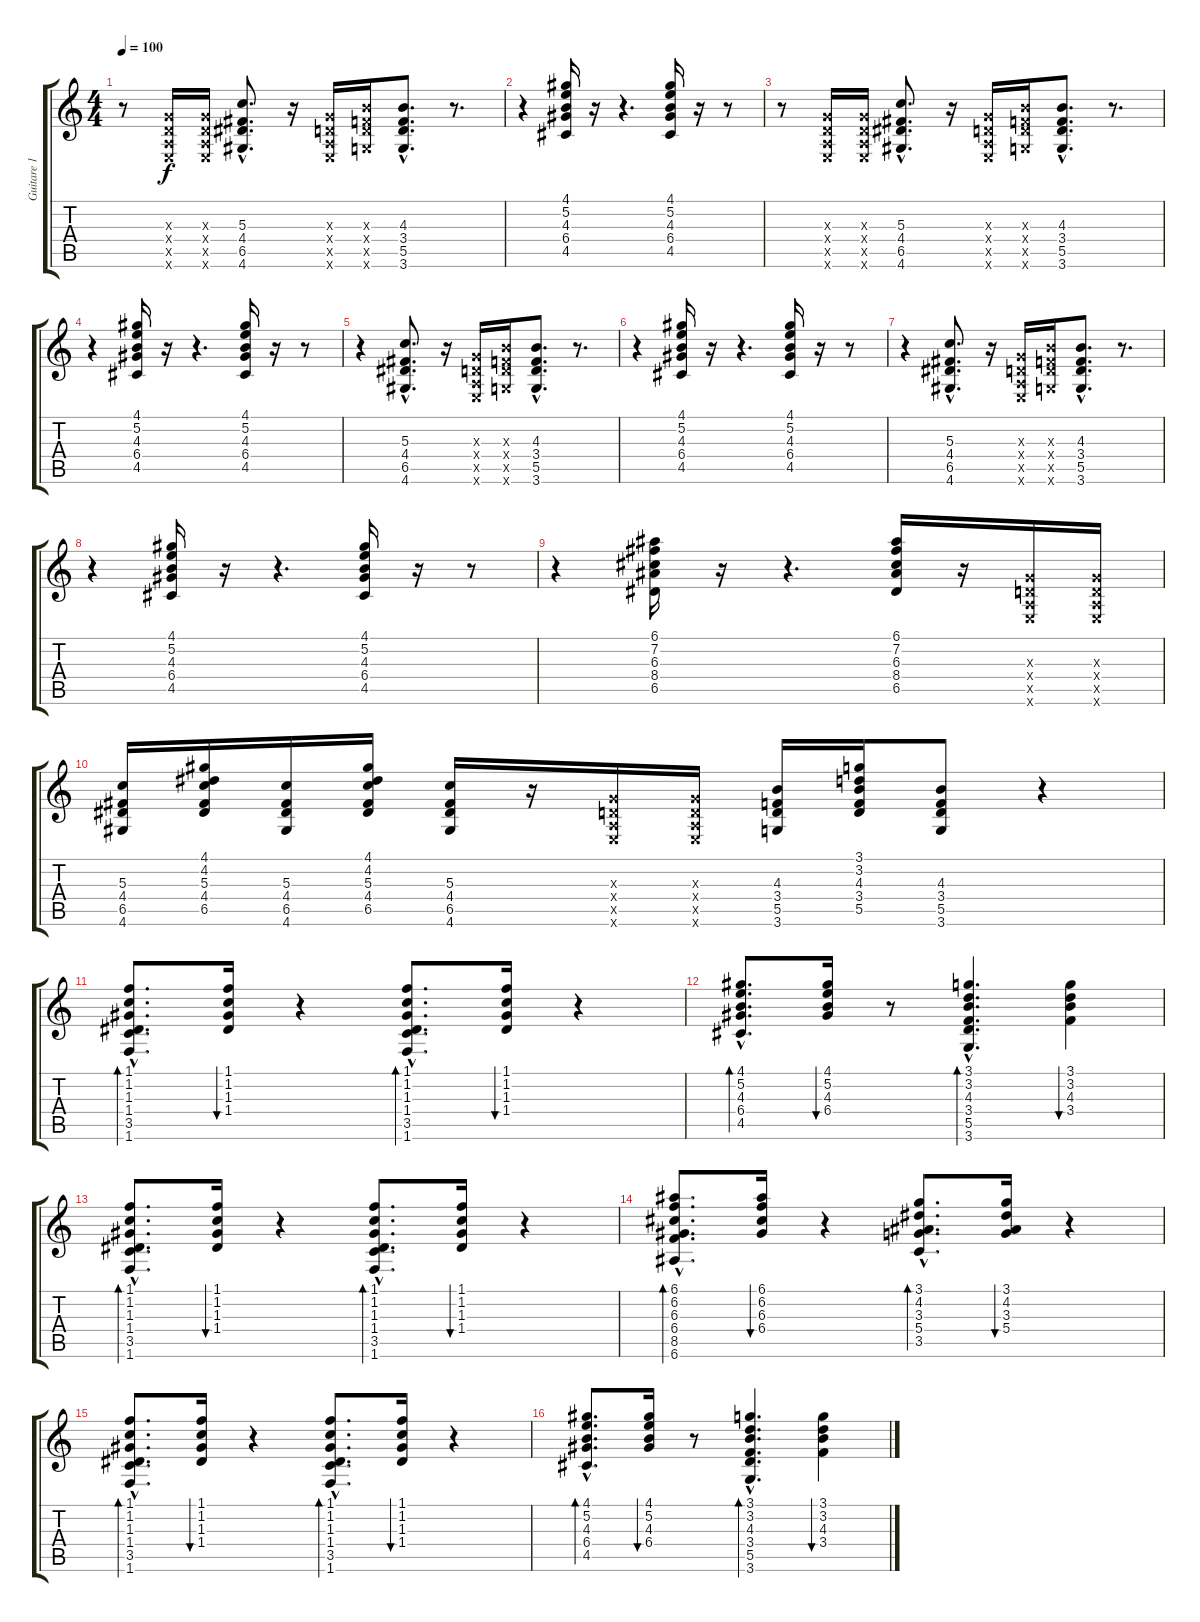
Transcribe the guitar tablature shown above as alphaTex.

\track ("Guitare 1" "Guitare 1") {instrument electricguitarclean}
\staff {score tabs}
\tuning (E4 B3 G3 D3 A2 E2) {hide}
\ts (4 4)
\tempo 100
\clef g2
\ks c
r.8{dy f} (0.3{x} 0.4{x} 0.5{x} 0.6{x}).16 (0.3{x} 0.4{x} 0.5{x} 0.6{x}).16 (5.3{hac} 4.4{hac} 6.5{hac} 4.6{hac}).8{d} r.16 (0.3{x} 0.4{x} 0.5{x} 0.6{x}).16 (4.3{x} 3.4{x} 5.5{x} 3.6{x}).16 (4.3{hac} 3.4{hac} 5.5{hac} 3.6{hac}).8{d} r.8{d} |
r.4 (4.1 5.2 4.3 6.4 4.5).16 r.16 r.4{d} (4.1 5.2 4.3 6.4 4.5).16 r.16 r.8 |
r.8 (0.3{x} 0.4{x} 0.5{x} 0.6{x}).16 (0.3{x} 0.4{x} 0.5{x} 0.6{x}).16 (5.3{hac} 4.4{hac} 6.5{hac} 4.6{hac}).8{d} r.16 (0.3{x} 0.4{x} 0.5{x} 0.6{x}).16 (4.3{x} 3.4{x} 5.5{x} 3.6{x}).16 (4.3{hac} 3.4{hac} 5.5{hac} 3.6{hac}).8{d} r.8{d} |
r.4 (4.1 5.2 4.3 6.4 4.5).16 r.16 r.4{d} (4.1 5.2 4.3 6.4 4.5).16 r.16 r.8 |
r.4 (5.3{hac} 4.4{hac} 6.5{hac} 4.6{hac}).8{d} r.16 (0.3{x} 0.4{x} 0.5{x} 0.6{x}).16 (4.3{x} 3.4{x} 5.5{x} 3.6{x}).16 (4.3{hac} 3.4{hac} 5.5{hac} 3.6{hac}).8{d} r.8{d} |
r.4 (4.1 5.2 4.3 6.4 4.5).16 r.16 r.4{d} (4.1 5.2 4.3 6.4 4.5).16 r.16 r.8 |
r.4 (5.3{hac} 4.4{hac} 6.5{hac} 4.6{hac}).8{d} r.16 (0.3{x} 0.4{x} 0.5{x} 0.6{x}).16 (4.3{x} 3.4{x} 5.5{x} 3.6{x}).16 (4.3{hac} 3.4{hac} 5.5{hac} 3.6{hac}).8{d} r.8{d} |
r.4 (4.1 5.2 4.3 6.4 4.5).16 r.16 r.4{d} (4.1 5.2 4.3 6.4 4.5).16 r.16 r.8 |
r.4 (6.1 7.2 6.3 8.4 6.5).16 r.16 r.4{d} (6.1 7.2 6.3 8.4 6.5).16 r.16 (0.3{x} 0.4{x} 0.5{x} 0.6{x}).16 (0.3{x} 0.4{x} 0.5{x} 0.6{x}).16 |
(5.3 4.4 6.5 4.6).16 (4.1 4.2 5.3 4.4 6.5).16 (5.3 4.4 6.5 4.6).16 (4.1 4.2 5.3 4.4 6.5).16 (5.3 4.4 6.5 4.6).16 r.16 (0.3{x} 0.4{x} 0.5{x} 0.6{x}).16 (0.3{x} 0.4{x} 0.5{x} 0.6{x}).16 (4.3 3.4 5.5 3.6).16 (3.1 3.2 4.3 3.4 5.5).16 (4.3 3.4 5.5 3.6).8 r.4 |
(1.1{hac} 1.2{hac} 1.3{hac} 1.4{hac} 3.5{hac} 1.6{hac}).8{d bd 60} (1.1 1.2 1.3 1.4).16{bu 60} r.4 (1.1{hac} 1.2{hac} 1.3{hac} 1.4{hac} 3.5{hac} 1.6{hac}).8{d bd 60} (1.1 1.2 1.3 1.4).16{bu 60} r.4 |
(4.1{hac} 5.2{hac} 4.3{hac} 6.4{hac} 4.5{hac}).8{d bd 60} (4.1 5.2 4.3 6.4).16{bu 60} r.8 (3.1{hac} 3.2{hac} 4.3{hac} 3.4{hac} 5.5{hac} 3.6{hac}).4{d bd 60} (3.1 3.2 4.3 3.4).4{bu 60} |
(1.1{hac} 1.2{hac} 1.3{hac} 1.4{hac} 3.5{hac} 1.6{hac}).8{d bd 60} (1.1 1.2 1.3 1.4).16{bu 60} r.4 (1.1{hac} 1.2{hac} 1.3{hac} 1.4{hac} 3.5{hac} 1.6{hac}).8{d bd 60} (1.1 1.2 1.3 1.4).16{bu 60} r.4 |
(6.1{hac} 6.2{hac} 6.3{hac} 6.4{hac} 8.5{hac} 6.6{hac}).8{d bd 60} (6.1 6.2 6.3 6.4).16{bu 60} r.4 (3.1{hac} 4.2{hac} 3.3{hac} 5.4{hac} 3.5{hac}).8{d bd 60} (3.1 4.2 3.3 5.4).16{bu 60} r.4 |
(1.1{hac} 1.2{hac} 1.3{hac} 1.4{hac} 3.5{hac} 1.6{hac}).8{d bd 60} (1.1 1.2 1.3 1.4).16{bu 60} r.4 (1.1{hac} 1.2{hac} 1.3{hac} 1.4{hac} 3.5{hac} 1.6{hac}).8{d bd 60} (1.1 1.2 1.3 1.4).16{bu 60} r.4 |
(4.1{hac} 5.2{hac} 4.3{hac} 6.4{hac} 4.5{hac}).8{d bd 60} (4.1 5.2 4.3 6.4).16{bu 60} r.8 (3.1{hac} 3.2{hac} 4.3{hac} 3.4{hac} 5.5{hac} 3.6{hac}).4{d bd 60} (3.1 3.2 4.3 3.4).4{bu 60}
